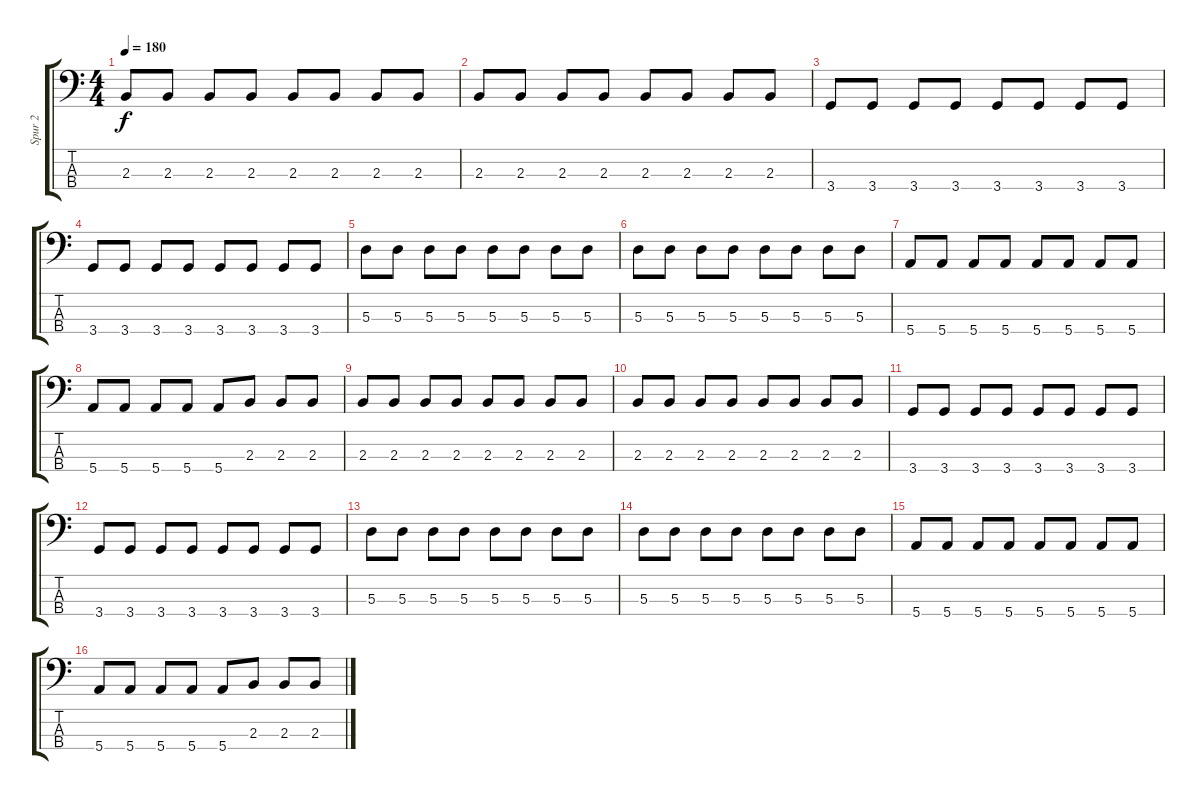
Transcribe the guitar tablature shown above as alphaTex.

\track ("Spur 2" "Spur 2") {instrument electricbasspick}
\staff {score tabs}
\tuning (G2 D2 A1 E1) {hide}
\ts (4 4)
\tempo 180
\clef f4
\ks c
2.3.8{dy f} 2.3.8 2.3.8 2.3.8 2.3.8 2.3.8 2.3.8 2.3.8 |
2.3.8 2.3.8 2.3.8 2.3.8 2.3.8 2.3.8 2.3.8 2.3.8 |
3.4.8 3.4.8 3.4.8 3.4.8 3.4.8 3.4.8 3.4.8 3.4.8 |
3.4.8 3.4.8 3.4.8 3.4.8 3.4.8 3.4.8 3.4.8 3.4.8 |
5.3.8 5.3.8 5.3.8 5.3.8 5.3.8 5.3.8 5.3.8 5.3.8 |
5.3.8 5.3.8 5.3.8 5.3.8 5.3.8 5.3.8 5.3.8 5.3.8 |
5.4.8 5.4.8 5.4.8 5.4.8 5.4.8 5.4.8 5.4.8 5.4.8 |
5.4.8 5.4.8 5.4.8 5.4.8 5.4.8 2.3.8 2.3.8 2.3.8 |
2.3.8 2.3.8 2.3.8 2.3.8 2.3.8 2.3.8 2.3.8 2.3.8 |
2.3.8 2.3.8 2.3.8 2.3.8 2.3.8 2.3.8 2.3.8 2.3.8 |
3.4.8 3.4.8 3.4.8 3.4.8 3.4.8 3.4.8 3.4.8 3.4.8 |
3.4.8 3.4.8 3.4.8 3.4.8 3.4.8 3.4.8 3.4.8 3.4.8 |
5.3.8 5.3.8 5.3.8 5.3.8 5.3.8 5.3.8 5.3.8 5.3.8 |
5.3.8 5.3.8 5.3.8 5.3.8 5.3.8 5.3.8 5.3.8 5.3.8 |
5.4.8 5.4.8 5.4.8 5.4.8 5.4.8 5.4.8 5.4.8 5.4.8 |
5.4.8 5.4.8 5.4.8 5.4.8 5.4.8 2.3.8 2.3.8 2.3.8
